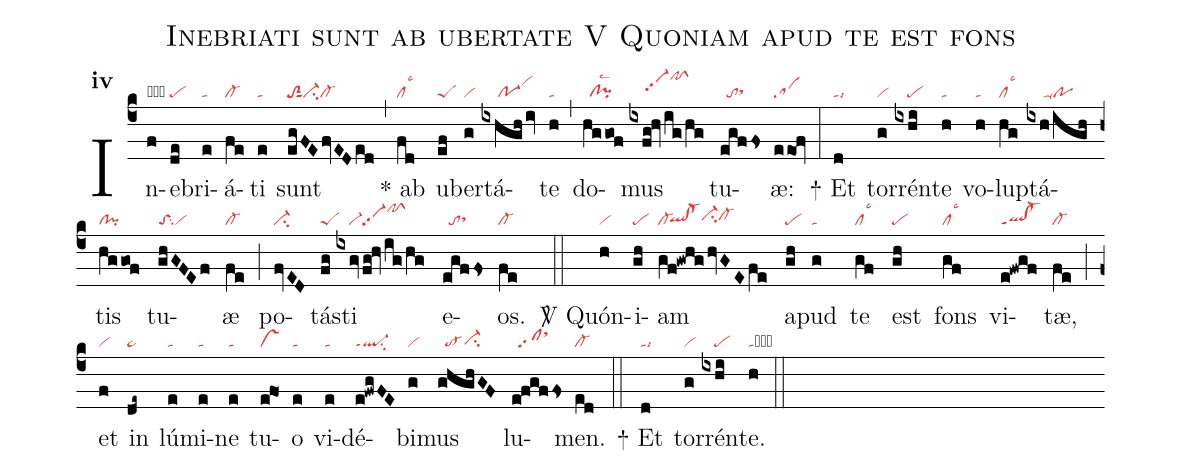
name:Inebriati sunt ab ubertate V Quoniam apud te est fons;
office-part:re;
mode:4;
nabc-lines:1;
%%
initial-style: 1;
name: Inebriati sunt ab ubertate;
mode: 4;
office-part: Responsorium;
annotation: Resp.;
annotation: iv;
nabc-lines: 1;
%%
(c4) In(f|obvi)e(de|pe)bri(e|ta)á(fe|cl-)ti(e|ta) sunt(egFEfvEDed|toS2sut1ci-cl-) (,) <sp>*</sp> ab(fd|cllsc3) u(ef|peS)ber(g|vi)tá(ixhgh/iv|/////po-1vihk)te(h|ta) (,) do(hggof|//cl!pilsc2)mus(ixfg!hv/ig/hg|/////vi-hipp2pfShm) tu(egfFs|//tosthh)æ:(eeof|sa) (:)

<sp>+</sp> Et(d|talsi3) tor(g|vi)rén(ixhi|////pe)te(h|ta) vo(h|ta)lup(hg|cllsc3)tá(ixh/igh|/////poppu1)tis(hggof|cl!pi) tu(ghGFEf|toSsu2vi)æ(fe|cl-) (;) po(fvED|ci-)tás(fg|peS)ti(ixgv/fg!hv/ig/hg|////vi-vi-pp2pfShk) e(egfFs|//tosthh)os.(fe|cl-) (::)

<sp>V/</sp> Quón(h|vi)i(gh|pe)am(gf!gwhghvGEfe|cl-`qlhg!cl-hgci-hhcl-hh) a(gh|pe)pud(g|ta) te(gf|cllsc3) est(gh|pe) fons(gf|cllsc3) vi(e!fwgf|ql!cl-ppt1)tæ,(fe|cl-) (;) et(f|vi) in(de~|ta>) lú(e|ta)mi(e|ta)ne(e|ta) tu(e!fo1|vs)o(e|ta) vi(e|ta)dé(e!fwgFE|ql-ppt1su2)bi(g|vi)mus(ghghGF|//to-ci-hg) lu(e!fgffs|//sfsthk)men.(ed|cl-) (::)

<sp>+</sp> Et(d|talsi3) tor(g|vi)rén(ixhi|////pe)te.(h|tacb) (::)
